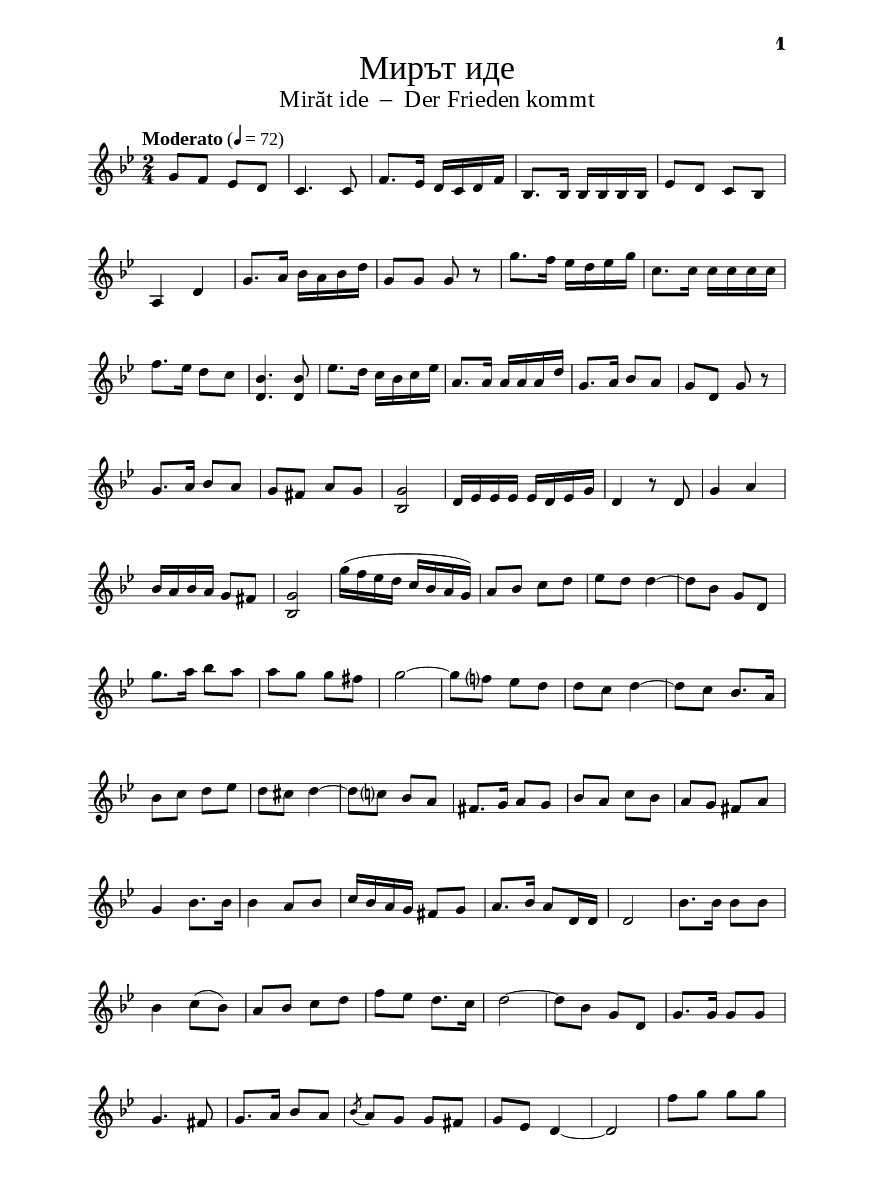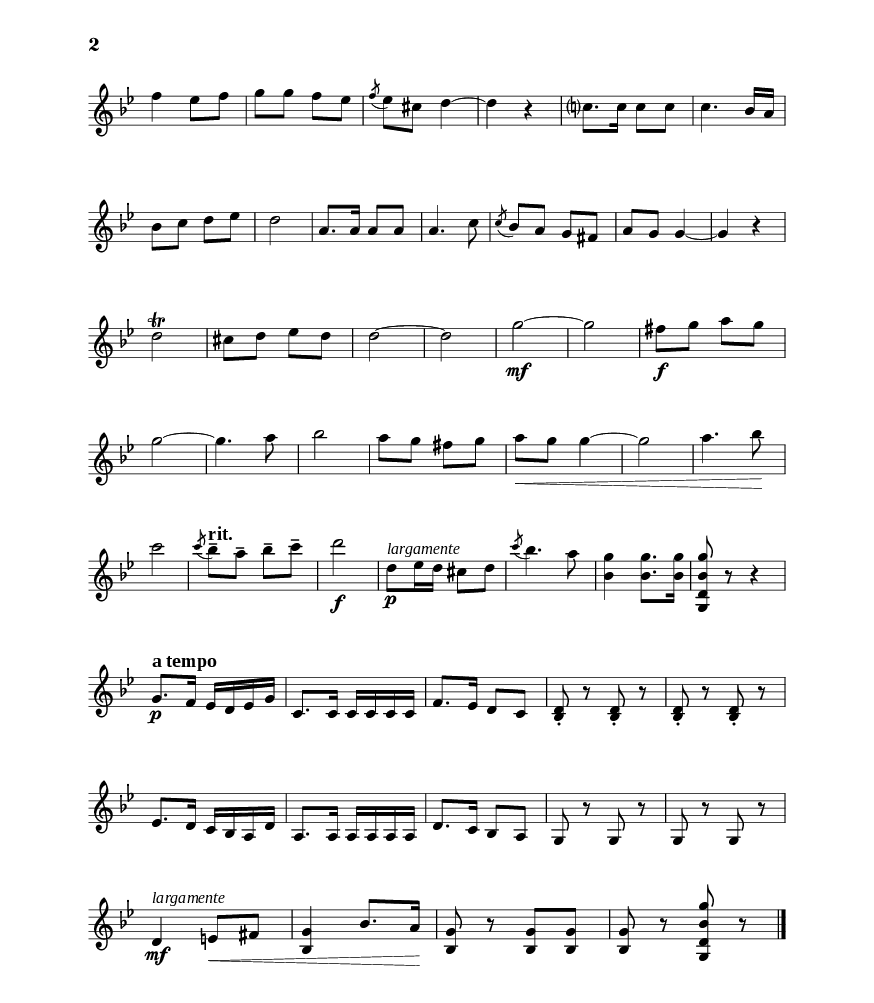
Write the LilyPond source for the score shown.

\version "2.24.3"

% include paper part and global functions
\include "include/globals.ily"

\bookpart {
  \label #'ref156
  \tocItem \markup "Мирът иде – Mirăt ide"
  \include "include/bookpart-paper.ily"
  \score {
    \include "include/score-layout.ily"

    \new Voice \relative c' {
      \clef treble
      \key g \minor
      \time 2/4
      \tempoFunc "Moderato" 4 "72"
      \autoBeamOff
      g'8[f8] es8[d8] | \noBreak
      c4. c8 | \noBreak
      f8.[es16] d16[c16 d16 f16] | \noBreak
      bes,8.[bes16] bes16[bes16 bes16 bes16] | \noBreak
      es8[d8] c8[bes8] | \break

      a4 d4 | \noBreak
      g8.[a16] bes[a bes d] | \noBreak
      g,8[g] g r | \noBreak
      g'8.[f16] ees[d es g] | \noBreak
      c,8.[c16] c[c c c] | \break

      f8.[es16] d8[c] | \noBreak
      <d, bes'>4. <d bes'>8 | \noBreak
      ees'8.[d16] c[bes c ees] | \noBreak
      a,8.[a16] \stemUp a[a a d] | \noBreak
      g,8.[a16] bes8[a] | \noBreak
      g[d] g r | \break

      g8.[a16] bes8[a] | \noBreak
      g[fis] a[g] | \noBreak
      <bes, g'>2 | \noBreak
      d16[ees ees ees] ees[d ees g] | \noBreak
      d4 r8 d | \noBreak
      g4 a | \break

      bes16[a bes a] g8[fis] | \noBreak
      <bes, g'>2 | \noBreak \stemNeutral
      g''16([f ees d] c[bes a g]) | \noBreak
      a8[bes] c[d] | \noBreak
      es[d] d4~ | \noBreak
      d8[bes] g[d] \break

      g'8.[a16] bes8[a] | \noBreak
      a[g] g[fis] | \noBreak
      g2~ | \noBreak
      g8[f?] ees[d] | \noBreak
      d[c] d4 ~ | \noBreak
      d8[c] bes8.[a16] | \break

      bes8[c] d[ees] | \noBreak
      d[cis] d4~ | \noBreak
      d8[c?] bes[a] | \noBreak
      fis8.[g16] a8[g] | \noBreak
      bes[a] c[bes] | \barNumberCheck #40 \noBreak
      a[g] fis[a] | \break

      g4 bes8.[bes16] | \noBreak
      bes4 a8[bes] | \noBreak
      c16[bes a g] fis8[g] | \noBreak
      a8.[bes16] a8[d,16 d] | \noBreak
      d2 | \noBreak
      bes'8.[bes16] bes8[bes] | \break

      bes4 c8([bes]) | \noBreak
      a[bes] c[d] | \noBreak
      f[ees] d8.[c16] | \barNumberCheck #50 \noBreak
      d2~ | \noBreak
      d8[bes] g[d] | \noBreak
      g8.[g16] g8[g] | \break

      g4. fis8 | \noBreak
      g8.[a16] bes8[a] | \noBreak
      \acciaccatura { bes } a[g] g[fis] | \noBreak
      g[ees] d4~ | \noBreak
      d2 | \noBreak
      f'8[g] g[g] | \break

      f4 ees8[f] | \noBreak
      g[g] f[ees] | \noBreak
      \acciaccatura { f } ees[cis] d4~ | \noBreak
      d r | \noBreak
      c?8.[c16] c8[c] | \noBreak
      c4. bes16[a] | \break

      bes8[c] d[ees] | \noBreak
      d2 | \noBreak
      a8.[a16] a8[a] | \noBreak
      a4. c8 | \noBreak
      \acciaccatura { c } bes[a] g[fis] | \noBreak
      a[g] g4~ | \noBreak
      g r | \break

      d'2\trill | \noBreak
      cis8[d] ees[d] | \noBreak
      d2~ | \noBreak
      d2 | \noBreak
      g2\mf ~ | \noBreak
      g2 | \noBreak
      fis8\f[g] a[g] | \break

      g2~ | \noBreak
      g4. a8 | \noBreak
      bes2 | \noBreak
      a8[g] fis[g] | \noBreak
      a\<[g] g4 ~ | \noBreak
      g2 | \noBreak
      a4. bes8\! | \break

      c2 | \noBreak
      \acciaccatura { c8 } \tempo "rit." bes \tenuto[a\tenuto] bes\tenuto[c\tenuto] \noBreak
      d2\f \noBreak
      d,8^\markup{ \italic {largamente} }\p[ees16 d] cis8[d]  | \noBreak
      \acciaccatura { c' } bes4. a8 | \noBreak
      <g bes,>4 <g bes,>8.[<g bes,>16] | \noBreak
      <g,, d' bes' g'>8 r r4 | \break

      \tempo "a tempo"
      g'8.\p[f16] ees[d ees g] | \noBreak
      c,8.[c16] c[c c c] | \noBreak
      f8.[ees16] d8[c] | \noBreak
      <bes d>8\staccato r  <bes d>8\staccato r | \noBreak
      <bes d>8\staccato r  <bes d>8\staccato r | \break

      ees8.[d16] c[bes a d] | \noBreak
      a8.[a16] a[a a a] | \barNumberCheck #100 \noBreak
      d8.[c16] bes8[a] | \noBreak
      g r g r | \noBreak
      g r g r | \break

      d'4\mf^\markup{ \italic {largamente} } e!8\<[fis] | \noBreak
      <bes, g'>4 bes'8.[a16]\! | \noBreak
      <bes, g'>8 r <bes g'>[<bes g'>] \noBreak
      <bes g'> r <g d' bes' g'> r | \bar "|."

    }

    \addlyrics {


    }

    \addlyrics {

    }
    \header {
      title = \titleFunc "Мирът иде" "Mirăt ide  –  Der Frieden kommt"
    }

    \midi{}

  } % score
  %\markup \dc-two "D.C." "con repitione"

  %\pageBreak

  % include foreign translation(s) of the song
  %\include "../../lyrics/de/020_bratstvo_edinstvo_lyrics_de.ly"

} % bookpart
